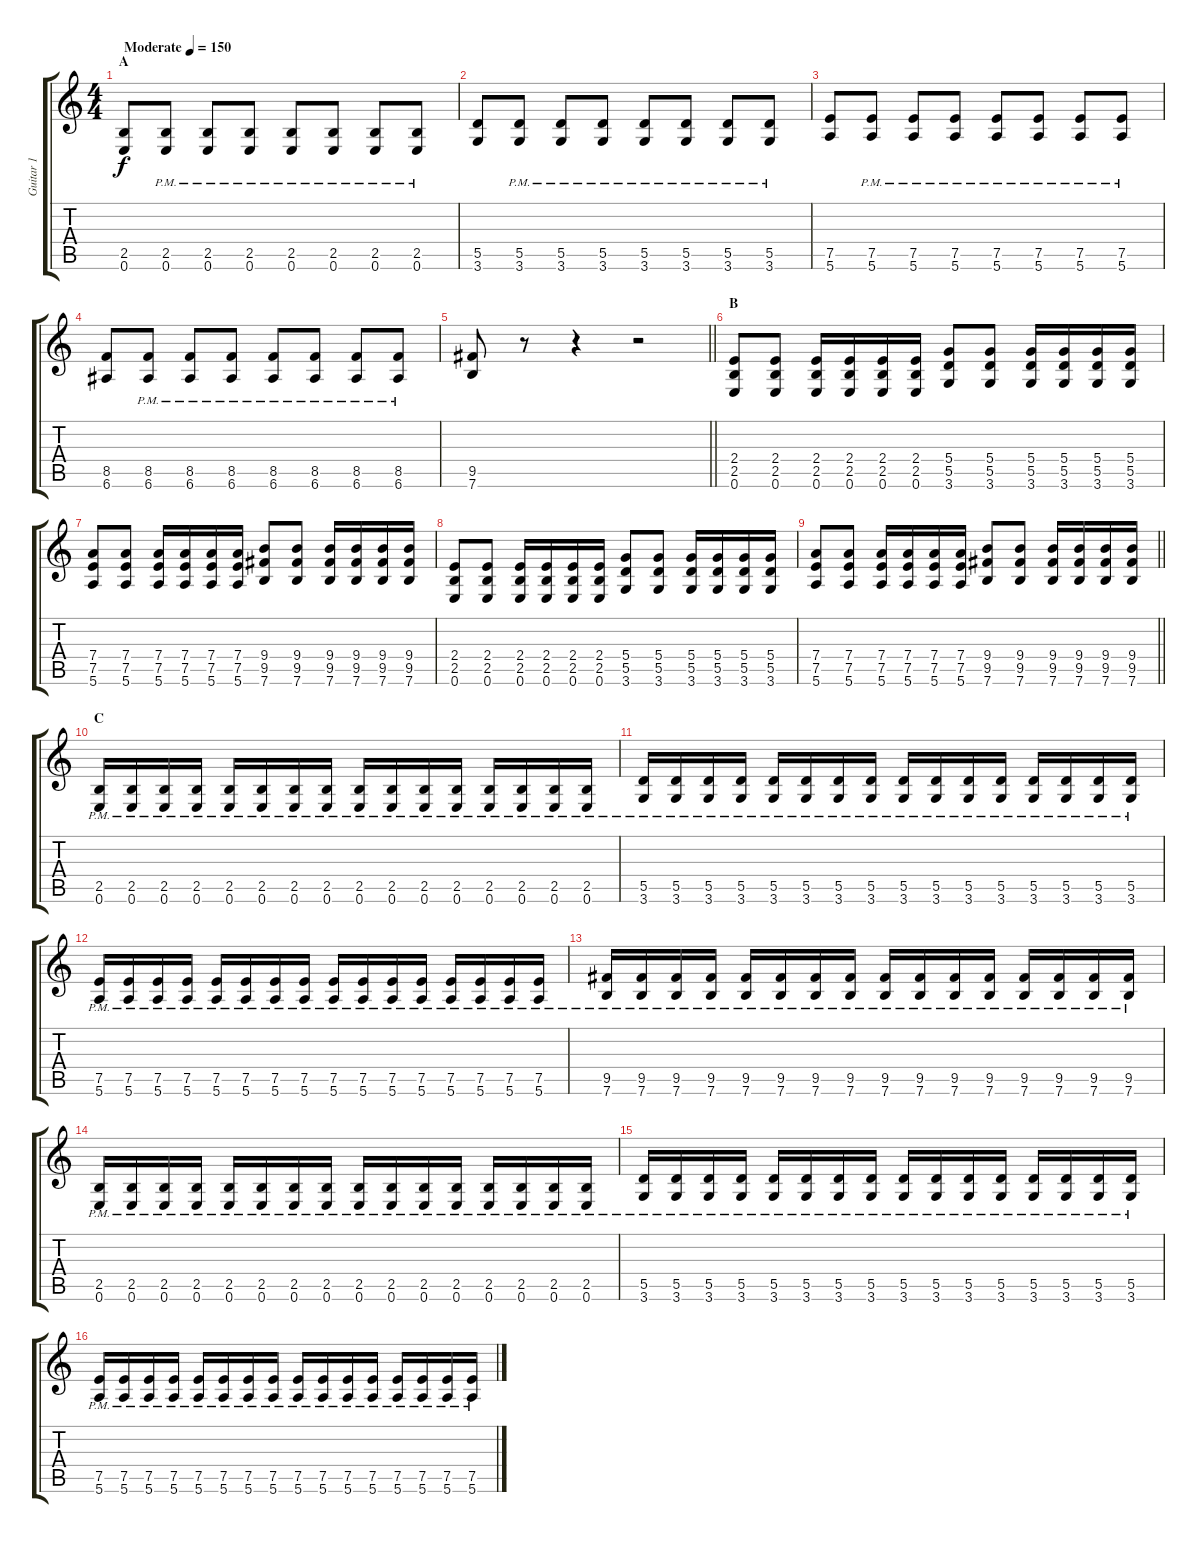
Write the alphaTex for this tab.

\track ("Guitar 1" "Guitar 1") {instrument overdrivenguitar}
\staff {score tabs}
\tuning (E4 B3 G3 D3 A2 E2) {hide}
\ts (4 4)
\section ("" "A")
\tempo (150 "Moderate")
\clef g2
\ks c
(2.5 0.6).8{dy f instrument overdrivenguitar} (2.5{pm} 0.6{pm}).8 (2.5{pm} 0.6{pm}).8 (2.5{pm} 0.6{pm}).8 (2.5{pm} 0.6{pm}).8 (2.5{pm} 0.6{pm}).8 (2.5{pm} 0.6{pm}).8 (2.5{pm} 0.6{pm}).8 |
(5.5 3.6).8 (5.5{pm} 3.6{pm}).8 (5.5{pm} 3.6{pm}).8 (5.5{pm} 3.6{pm}).8 (5.5{pm} 3.6{pm}).8 (5.5{pm} 3.6{pm}).8 (5.5{pm} 3.6{pm}).8 (5.5{pm} 3.6{pm}).8 |
(7.5 5.6).8 (7.5{pm} 5.6{pm}).8 (7.5{pm} 5.6{pm}).8 (7.5{pm} 5.6{pm}).8 (7.5{pm} 5.6{pm}).8 (7.5{pm} 5.6{pm}).8 (7.5{pm} 5.6{pm}).8 (7.5{pm} 5.6{pm}).8 |
(8.5 6.6).8 (8.5{pm} 6.6{pm}).8 (8.5{pm} 6.6{pm}).8 (8.5{pm} 6.6{pm}).8 (8.5{pm} 6.6{pm}).8 (8.5{pm} 6.6{pm}).8 (8.5{pm} 6.6{pm}).8 (8.5{pm} 6.6{pm}).8 |
\barLineRight lightlight
(9.5 7.6).8 r.8 r.4 r.2 |
\section ("" "B")
(2.4 2.5 0.6).8 (2.4 2.5 0.6).8 (2.4 2.5 0.6).16 (2.4 2.5 0.6).16 (2.4 2.5 0.6).16 (2.4 2.5 0.6).16 (5.4 5.5 3.6).8 (5.4 5.5 3.6).8 (5.4 5.5 3.6).16 (5.4 5.5 3.6).16 (5.4 5.5 3.6).16 (5.4 5.5 3.6).16 |
(7.4 7.5 5.6).8 (7.4 7.5 5.6).8 (7.4 7.5 5.6).16 (7.4 7.5 5.6).16 (7.4 7.5 5.6).16 (7.4 7.5 5.6).16 (9.4 9.5 7.6).8 (9.4 9.5 7.6).8 (9.4 9.5 7.6).16 (9.4 9.5 7.6).16 (9.4 9.5 7.6).16 (9.4 9.5 7.6).16 |
(2.4 2.5 0.6).8 (2.4 2.5 0.6).8 (2.4 2.5 0.6).16 (2.4 2.5 0.6).16 (2.4 2.5 0.6).16 (2.4 2.5 0.6).16 (5.4 5.5 3.6).8 (5.4 5.5 3.6).8 (5.4 5.5 3.6).16 (5.4 5.5 3.6).16 (5.4 5.5 3.6).16 (5.4 5.5 3.6).16 |
\barLineRight lightlight
(7.4 7.5 5.6).8 (7.4 7.5 5.6).8 (7.4 7.5 5.6).16 (7.4 7.5 5.6).16 (7.4 7.5 5.6).16 (7.4 7.5 5.6).16 (9.4 9.5 7.6).8 (9.4 9.5 7.6).8 (9.4 9.5 7.6).16 (9.4 9.5 7.6).16 (9.4 9.5 7.6).16 (9.4 9.5 7.6).16 |
\section ("" "C")
(2.5{pm} 0.6{pm}).16 (2.5{pm} 0.6{pm}).16 (2.5{pm} 0.6{pm}).16 (2.5{pm} 0.6{pm}).16 (2.5{pm} 0.6{pm}).16 (2.5{pm} 0.6{pm}).16 (2.5{pm} 0.6{pm}).16 (2.5{pm} 0.6{pm}).16 (2.5{pm} 0.6{pm}).16 (2.5{pm} 0.6{pm}).16 (2.5{pm} 0.6{pm}).16 (2.5{pm} 0.6{pm}).16 (2.5{pm} 0.6{pm}).16 (2.5{pm} 0.6{pm}).16 (2.5{pm} 0.6{pm}).16 (2.5{pm} 0.6{pm}).16 |
(5.5{pm} 3.6{pm}).16 (5.5{pm} 3.6{pm}).16 (5.5{pm} 3.6{pm}).16 (5.5{pm} 3.6{pm}).16 (5.5{pm} 3.6{pm}).16 (5.5{pm} 3.6{pm}).16 (5.5{pm} 3.6{pm}).16 (5.5{pm} 3.6{pm}).16 (5.5{pm} 3.6{pm}).16 (5.5{pm} 3.6{pm}).16 (5.5{pm} 3.6{pm}).16 (5.5{pm} 3.6{pm}).16 (5.5{pm} 3.6{pm}).16 (5.5{pm} 3.6{pm}).16 (5.5{pm} 3.6{pm}).16 (5.5{pm} 3.6{pm}).16 |
(7.5{pm} 5.6{pm}).16 (7.5{pm} 5.6{pm}).16 (7.5{pm} 5.6{pm}).16 (7.5{pm} 5.6{pm}).16 (7.5{pm} 5.6{pm}).16 (7.5{pm} 5.6{pm}).16 (7.5{pm} 5.6{pm}).16 (7.5{pm} 5.6{pm}).16 (7.5{pm} 5.6{pm}).16 (7.5{pm} 5.6{pm}).16 (7.5{pm} 5.6{pm}).16 (7.5{pm} 5.6{pm}).16 (7.5{pm} 5.6{pm}).16 (7.5{pm} 5.6{pm}).16 (7.5{pm} 5.6{pm}).16 (7.5{pm} 5.6{pm}).16 |
(9.5{pm} 7.6{pm}).16 (9.5{pm} 7.6{pm}).16 (9.5{pm} 7.6{pm}).16 (9.5{pm} 7.6{pm}).16 (9.5{pm} 7.6{pm}).16 (9.5{pm} 7.6{pm}).16 (9.5{pm} 7.6{pm}).16 (9.5{pm} 7.6{pm}).16 (9.5{pm} 7.6{pm}).16 (9.5{pm} 7.6{pm}).16 (9.5{pm} 7.6{pm}).16 (9.5{pm} 7.6{pm}).16 (9.5{pm} 7.6{pm}).16 (9.5{pm} 7.6{pm}).16 (9.5{pm} 7.6{pm}).16 (9.5{pm} 7.6{pm}).16 |
(2.5{pm} 0.6{pm}).16 (2.5{pm} 0.6{pm}).16 (2.5{pm} 0.6{pm}).16 (2.5{pm} 0.6{pm}).16 (2.5{pm} 0.6{pm}).16 (2.5{pm} 0.6{pm}).16 (2.5{pm} 0.6{pm}).16 (2.5{pm} 0.6{pm}).16 (2.5{pm} 0.6{pm}).16 (2.5{pm} 0.6{pm}).16 (2.5{pm} 0.6{pm}).16 (2.5{pm} 0.6{pm}).16 (2.5{pm} 0.6{pm}).16 (2.5{pm} 0.6{pm}).16 (2.5{pm} 0.6{pm}).16 (2.5{pm} 0.6{pm}).16 |
(5.5{pm} 3.6{pm}).16 (5.5{pm} 3.6{pm}).16 (5.5{pm} 3.6{pm}).16 (5.5{pm} 3.6{pm}).16 (5.5{pm} 3.6{pm}).16 (5.5{pm} 3.6{pm}).16 (5.5{pm} 3.6{pm}).16 (5.5{pm} 3.6{pm}).16 (5.5{pm} 3.6{pm}).16 (5.5{pm} 3.6{pm}).16 (5.5{pm} 3.6{pm}).16 (5.5{pm} 3.6{pm}).16 (5.5{pm} 3.6{pm}).16 (5.5{pm} 3.6{pm}).16 (5.5{pm} 3.6{pm}).16 (5.5{pm} 3.6{pm}).16 |
(7.5{pm} 5.6{pm}).16 (7.5{pm} 5.6{pm}).16 (7.5{pm} 5.6{pm}).16 (7.5{pm} 5.6{pm}).16 (7.5{pm} 5.6{pm}).16 (7.5{pm} 5.6{pm}).16 (7.5{pm} 5.6{pm}).16 (7.5{pm} 5.6{pm}).16 (7.5{pm} 5.6{pm}).16 (7.5{pm} 5.6{pm}).16 (7.5{pm} 5.6{pm}).16 (7.5{pm} 5.6{pm}).16 (7.5{pm} 5.6{pm}).16 (7.5{pm} 5.6{pm}).16 (7.5{pm} 5.6{pm}).16 (7.5{pm} 5.6{pm}).16
